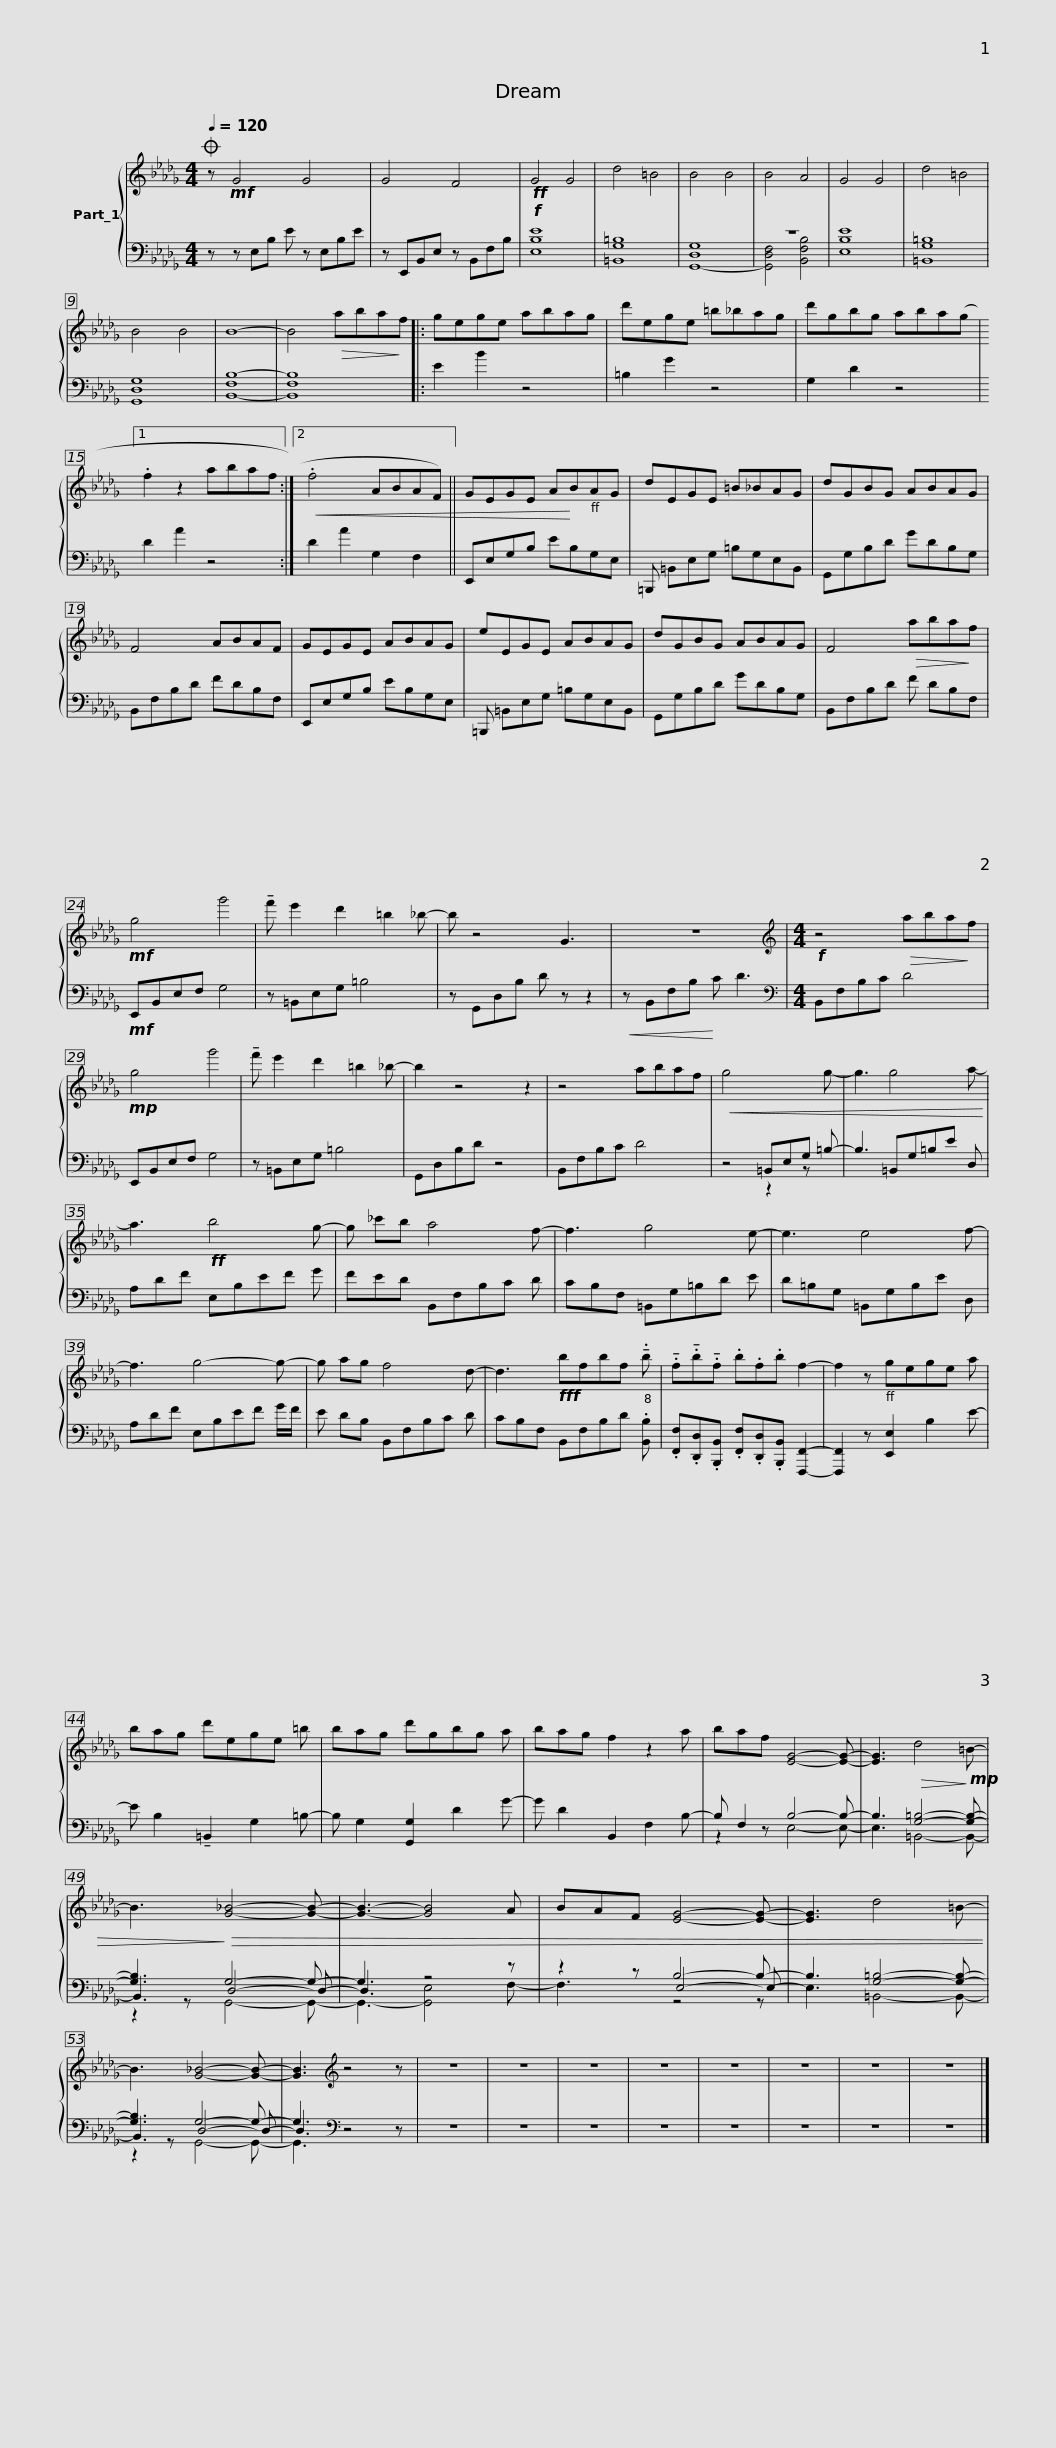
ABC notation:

X:1
%%score { 1 | ( 2 3 4 ) }
L:1/8
Q:1/4=120
M:4/4
I:linebreak $
K:Db
V:1 treble
V:2 bass
V:3 bass
V:4 bass
V:1
O z!mf! G4 G4 | G4 F4 |!ff! G4 G4 | d4 =B4 | B4 B4 | %5
 B4 A4 | G4 G4 | d4 =B4 | B4 B4 |$ B8- | %10
 B4!>(! aba!>)!f |: gege abag | d'ege =b_bag | d'gbg aba(g |1$ .f2 z2 abaf :|2 %15
!<(! .f4 ABAF) || GEGE A!<)!BAG | dEGE =B_BAG |$ dGBG ABAG | F4 ABAF | %20
 GEGE ABAG | eEGE ABAG |$ dGBG ABAG | F4!>(! aba!>)!f |!mf! g4 g'4 | %25
 !tenuto!f' e'2 d'2 =b2 _b- | b z4 G3 |$ z8 |[M:4/4][K:treble]!f! z4!>(! aba!>)!f |!mp! g4 g'4 | %30
 !tenuto!f' e'2 d'2 =b2 _b- | b2 z4 z2 |$ z4 abaf |!<(! g4[I:staff +1] =B,,E,G, =B,- | B,3[I:staff -1] g4 a- | %35
 a3!ff! b4 g- |$ g _c'b a4 f- | f3 g4 e- | e3 e4 f- | f3 g4- g- |$ %40
 g ag f4 d- | d3!fff! bfbf !tenuto!.b |.!tenuto!f.!tenuto!b.!tenuto!f .b.f.b f2- | f2 z gege a |$ bag d'ege =b | %45
bag d'gbg a |bag f2 z2 a |baf [EG]4- [EG]- | [EG]3!>(! d4!>)!!mp! =B- |$ B3!>)!!>(! [G_B]4- [GB]- | %50
 [GB]3- [GB]4 A |BAF [EG]4- [EG]- | [EG]3 d4 =B- | B3 [G_B]4- [GB]- | [GB]3[K:treble] z4 z |$ %55
 z8 | z8 | z8 | z8 | z8 | %60
 z8 | z8 | z8 |] %63
V:2
 z z E,B, E z E,B,E | z E,,B,,E, z B,,F,B, |!f! E8 | [G,=B,]8 | G,8 | %5
 z8 | E8 | [G,=B,]8 | G,8 |$ B,8- | %10
 B,8 |: E2 B2 z4 | =B,2 G2 z4 | G,2 D2 z4 |1$ D2 A2 z4 :|2 %15
 D2 A2 G,2 F,2 || E,,E,G,B, EB,G,E, | =B,,, =B,,E,G, =B,G,E,B,, |$ G,,G,B,D GDB,G, | B,,F,B,D FDB,F, | %20
 E,,E,G,B, EB,G,E, | =B,,, =B,,E,G, =B,G,E,B,, |$ G,,G,B,D GDB,G, | B,,F,B,D F DB,F, |!mf! E,,B,,E,F, G,4 | %25
 z =B,,E,G, =B,4 | z G,,D,B, D z z2 |$!<(! z B,,F,B,!<)! C D3 |[M:4/4][K:bass] B,,F,B,C D4 | E,,B,,E,F, G,4 | %30
 z =B,,E,G, =B,4 | G,,D,B,D z4 |$ B,,F,B,C D4 | z4 z2 z[I:staff -1] g- | g3[I:staff +1] =B,,G,=B,E D, | %35
A,DF E,B,EF G |$ FED B,,F,B,C D |CB,F, =B,,G,=B,D E |D=B,G, =B,,G,B,E D, |A,DF E,B,EF G/F/ |$ %40
 E DB, B,,F,B,C D |CB,F, B,,F,B,D .[B,,B,] |.[F,,F,].[D,,D,].[B,,,B,,] .[F,,F,].[D,,D,].[B,,,B,,] [F,,,F,,]2- | [F,,,F,,]2 z [E,,E,]2 B,2 E- |$ E B,2 !tenuto!=B,,2 G,2 =B,- | %45
 B, G,2 [G,,G,]2 D2 G- | G D2 B,,2 F,2 B,- | B, F,2 B,4- B,- | B,3 [G,=B,]4- [G,B,]- |$ [G,B,]3 G,4- G,- | %50
 G,3 z4 z | z2 z B,4- B,- | B,3 [G,=B,]4- [G,B,]- | [G,B,]3 G,4- G,- | G,3[K:bass] z4 z |$ %55
 z8 | z8 | z8 | z8 | z8 | %60
 z8 | z8 | z8 |] %63
V:3
 x9 | x8 | B,8 | =B,,8 | D,8 | %5
 x8 | B,8 | =B,,8 | D,8 |$ F,8 | %10
 F,8 |: x8 | x8 | x8 |1$ x8 :|2 %15
 x8 || x8 | x8 |$ x8 | x8 | %20
 x8 | x8 |$ x8 | x8 | x8 | %25
 x8 | x8 |$ x8 |[M:4/4][K:bass] x8 | x8 | %30
 x8 | x8 |$ x8 | x8 | x8 | %35
 x8 |$ x8 | x8 | x8 | x8 |$ %40
 x8 | x8 | x8 | x8 |$ x8 | %45
 x8 | x8 | z2 z E,4- E,- | E,3 =B,,4- B,,- |$ B,,3 D,4- D,- | %50
 D,3 z4 z | z2 z E,4- E,- | E,3 =B,,4- B,,- | B,,3 D,4- D,- | D,3[K:bass] z4 z |$ %55
 x8 | x8 | x8 | x8 | x8 | %60
 x8 | x8 | x8 |] %63
V:4
 x9 | x8 | E,8 | x8 | G,,8- | %5
 [G,,D,F,]4 [B,,F,B,]4 | E,8 | x8 | G,,8 |$ B,,8- | %10
 B,,8 |: x8 | x8 | x8 |1$ x8 :|2 %15
 x8 || x8 | x8 |$ x8 | x8 | %20
 x8 | x8 |$ x8 | x8 | x8 | %25
 x8 | x8 |$ x8 |[M:4/4][K:bass] x8 | x8 | %30
 x8 | x8 |$ x8 | x8 | x8 | %35
 x8 |$ x8 | x8 | x8 | x8 |$ %40
 x8 | x8 | x8 | x8 |$ x8 | %45
 x8 | x8 | x8 | x8 |$ z2 z G,,4- G,,- | %50
 G,,3- [G,,E,]4 F,- | F,3 z4 z | x8 | z2 z G,,4- G,,- | G,,3[K:bass] z4 z |$ %55
 x8 | x8 | x8 | x8 | x8 | %60
 x8 | x8 | x8 |] %63
